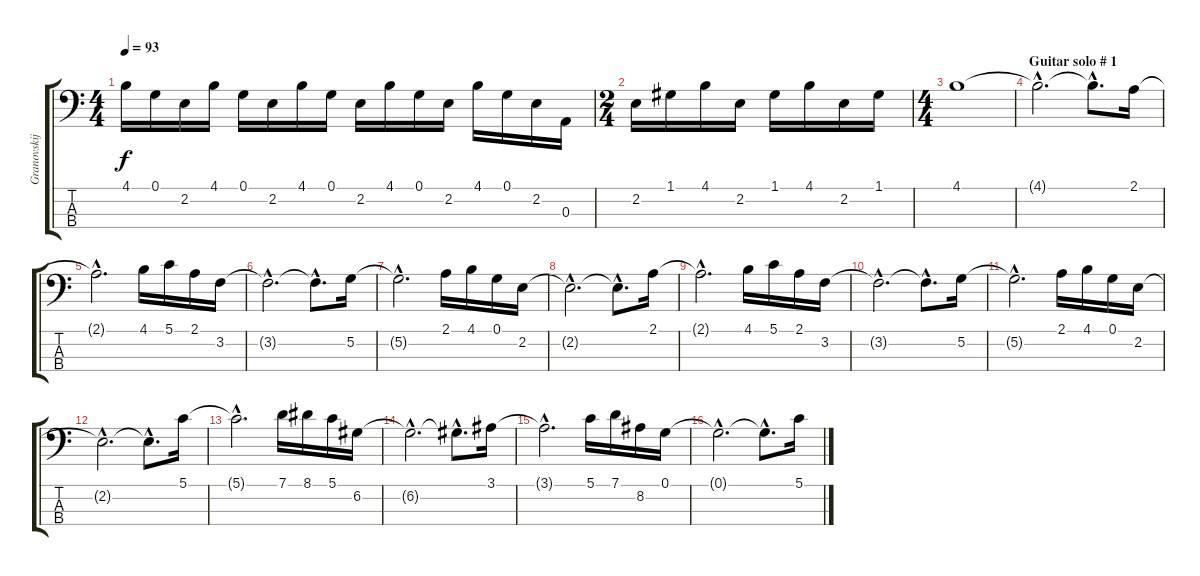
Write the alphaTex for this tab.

\track ("Granovskij" "Granovskij") {instrument electricbassfinger}
\staff {score tabs}
\tuning (G2 D2 A1 E1) {hide}
\ts (4 4)
\tempo 93
\clef f4
\ks c
4.1.16{dy f} 0.1.16 2.2.16 4.1.16 0.1.16 2.2.16 4.1.16 0.1.16 2.2.16 4.1.16 0.1.16 2.2.16 4.1.16 0.1.16 2.2.16 0.3.16 |
\ts (2 4)
2.2.16 1.1.16 4.1.16 2.2.16 1.1.16 4.1.16 2.2.16 1.1.16 |
\ts (4 4)
4.1.1 |
\section ("" "Guitar solo # 1")
4.1{hac t}.2{d} 4.1{hac t}.8{d} 2.1.16 |
2.1{hac t}.2{d} 4.1.16 5.1.16 2.1.16 3.2.16 |
3.2{hac t}.2{d} 3.2{hac t}.8{d} 5.2.16 |
5.2{hac t}.2{d} 2.1.16 4.1.16 0.1.16 2.2.16 |
2.2{hac t}.2{d} 2.2{hac t}.8{d} 2.1.16 |
2.1{hac t}.2{d} 4.1.16 5.1.16 2.1.16 3.2.16 |
3.2{hac t}.2{d} 3.2{hac t}.8{d} 5.2.16 |
5.2{hac t}.2{d} 2.1.16 4.1.16 0.1.16 2.2.16 |
2.2{hac t}.2{d} 2.2{hac t}.8{d} 5.1.16 |
5.1{hac t}.2{d} 7.1.16 8.1.16 5.1.16 6.2.16 |
6.2{hac t}.2{d} 6.2{hac t}.8{d} 3.1.16 |
3.1{hac t}.2{d} 5.1.16 7.1.16 8.2.16 0.1.16 |
0.1{hac t}.2{d} 0.1{hac t}.8{d} 5.1.16
